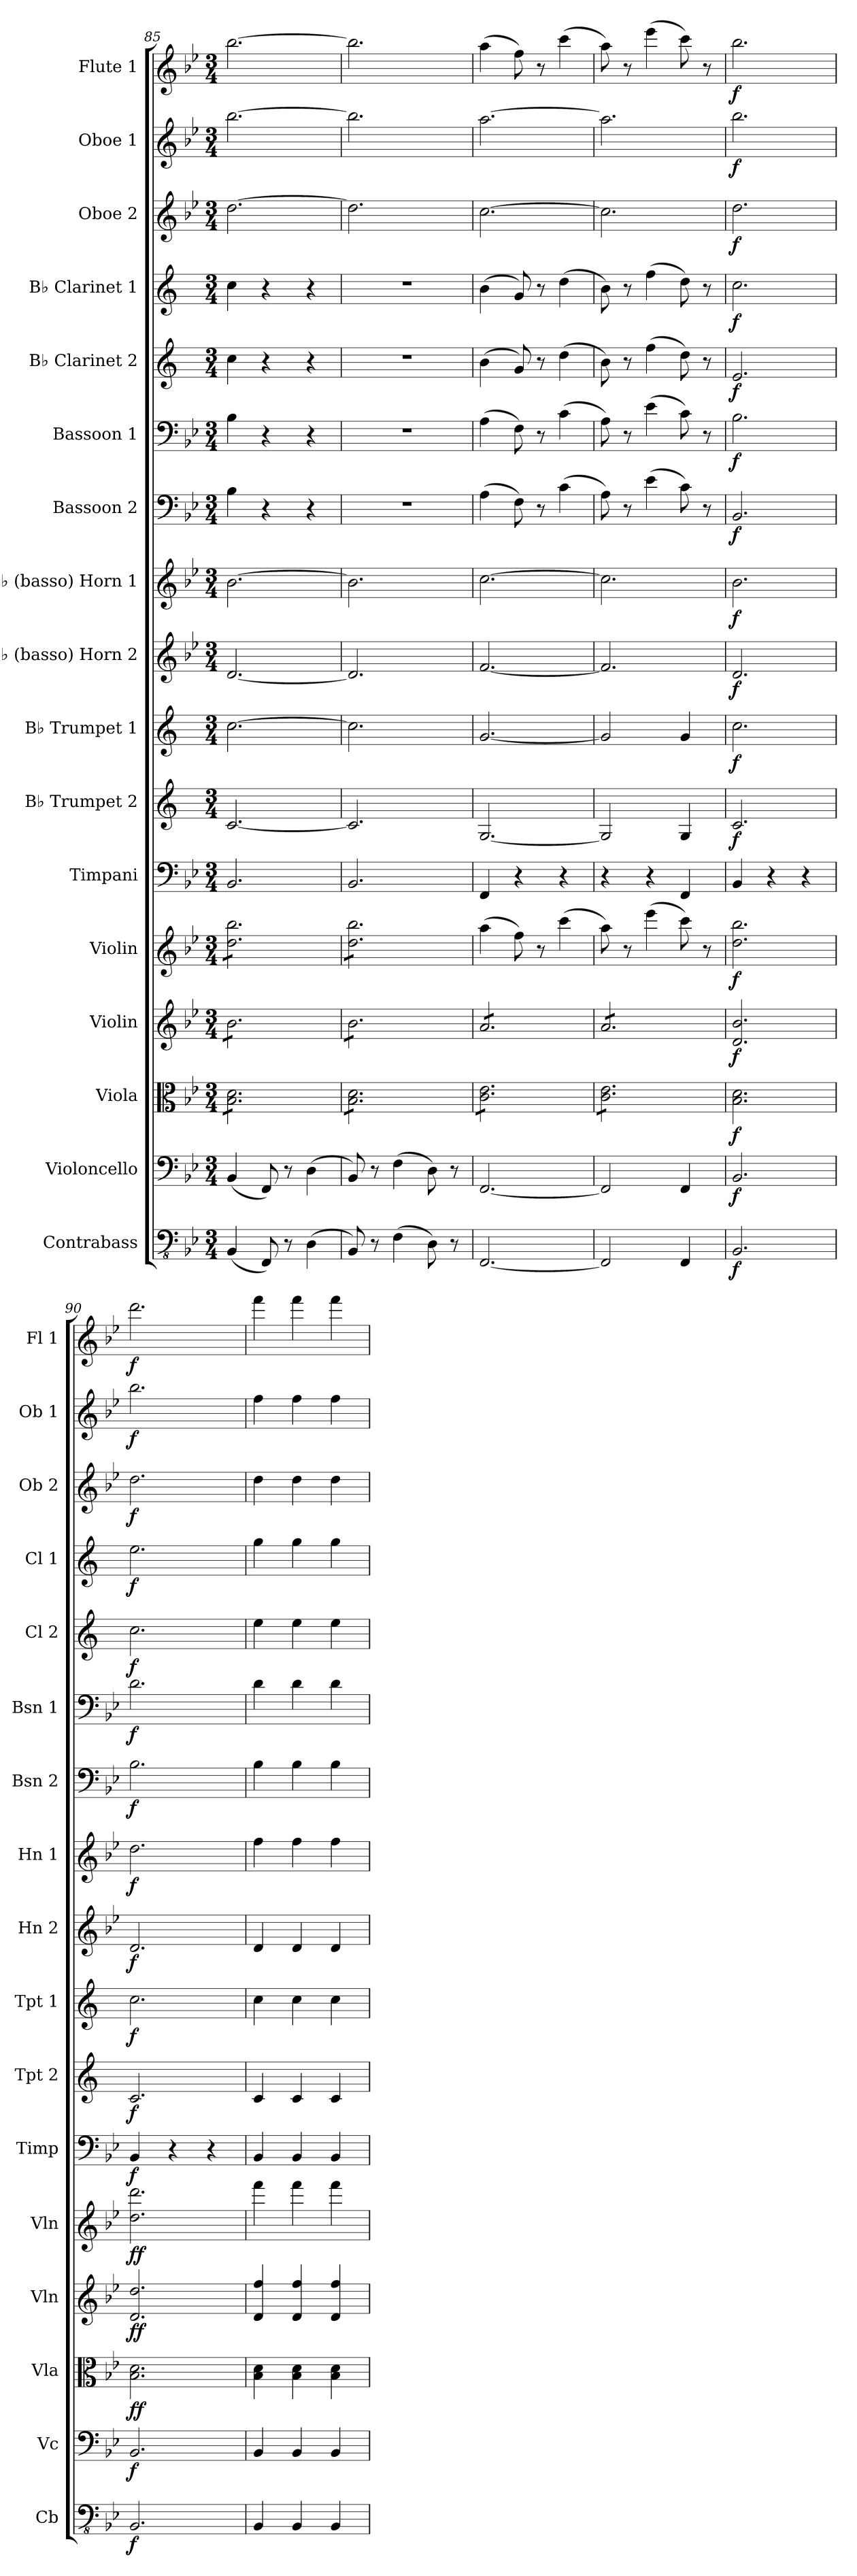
**kern	**dynam	**kern	**dynam	**kern	**dynam	**kern	**dynam	**kern	**dynam	**kern	**dynam	**kern	**dynam	**kern	**dynam	**kern	**dynam	**kern	**dynam	**kern	**dynam	**kern	**dynam	**kern	**dynam	**kern	**dynam	**kern	**dynam	**kern	**dynam	**kern	**dynam
*part17	*part17	*part16	*part16	*part15	*part15	*part14	*part14	*part13	*part13	*part12	*part12	*part11	*part11	*part10	*part10	*part9	*part9	*part8	*part8	*part7	*part7	*part6	*part6	*part5	*part5	*part4	*part4	*part3	*part3	*part2	*part2	*part1	*part1
*staff17	*staff17	*staff16	*staff16	*staff15	*staff15	*staff14	*staff14	*staff13	*staff13	*staff12	*staff12	*staff11	*staff11	*staff10	*staff10	*staff9	*staff9	*staff8	*staff8	*staff7	*staff7	*staff6	*staff6	*staff5	*staff5	*staff4	*staff4	*staff3	*staff3	*staff2	*staff2	*staff1	*staff1
*I"Contrabass	*	*I"Violoncello	*	*I"Viola	*	*I"Violin	*	*I"Violin	*	*I"Timpani	*	*I"B♭ Trumpet 2	*	*I"B♭ Trumpet 1	*	*I"B♭ (basso) Horn 2	*	*I"B♭ (basso) Horn 1	*	*I"Bassoon 2	*	*I"Bassoon 1	*	*I"B♭ Clarinet 2	*	*I"B♭ Clarinet 1	*	*I"Oboe 2	*	*I"Oboe 1	*	*I"Flute 1	*
*I'Cb	*	*I'Vc	*	*I'Vla	*	*I'Vln	*	*I'Vln	*	*I'Timp	*	*I'Tpt 2	*	*I'Tpt 1	*	*I'Hn 2	*	*I'Hn 1	*	*I'Bsn 2	*	*I'Bsn 1	*	*I'Cl 2	*	*I'Cl 1	*	*I'Ob 2	*	*I'Ob 1	*	*I'Fl 1	*
*clefFv4	*	*clefF4	*	*clefC3	*	*clefG2	*	*clefG2	*	*clefF4	*	*clefG2	*	*clefG2	*	*clefG2	*	*clefG2	*	*clefF4	*	*clefF4	*	*clefG2	*	*clefG2	*	*clefG2	*	*clefG2	*	*clefG2	*
*	*	*	*	*	*	*	*	*	*	*	*	*ITrd1c2	*	*ITrd1c2	*	*ITrd8c14	*	*ITrd8c14	*	*	*	*	*	*ITrd1c2	*	*ITrd1c2	*	*	*	*	*	*	*
*k[b-e-]	*	*k[b-e-]	*	*k[b-e-]	*	*k[b-e-]	*	*k[b-e-]	*	*k[b-e-]	*	*k[b-e-]	*	*k[b-e-]	*	*k[b-e-]	*	*k[b-e-]	*	*k[b-e-]	*	*k[b-e-]	*	*k[b-e-]	*	*k[b-e-]	*	*k[b-e-]	*	*k[b-e-]	*	*k[b-e-]	*
*M3/4	*	*M3/4	*	*M3/4	*	*M3/4	*	*M3/4	*	*M3/4	*	*M3/4	*	*M3/4	*	*M3/4	*	*M3/4	*	*M3/4	*	*M3/4	*	*M3/4	*	*M3/4	*	*M3/4	*	*M3/4	*	*M3/4	*
=85	=85	=85	=85	=85	=85	=85	=85	=85	=85	=85	=85	=85	=85	=85	=85	=85	=85	=85	=85	=85	=85	=85	=85	=85	=85	=85	=85	=85	=85	=85	=85	=85	=85
*	*	*	*	*tremolo	*	*	*	*	*	*	*	*	*	*	*	*	*	*	*	*	*	*	*	*	*	*	*	*	*	*	*	*	*
*	*	*	*	*	*	*tremolo	*	*	*	*	*	*	*	*	*	*	*	*	*	*	*	*	*	*	*	*	*	*	*	*	*	*	*
*	*	*	*	*	*	*	*	*tremolo	*	*	*	*	*	*	*	*	*	*	*	*	*	*	*	*	*	*	*	*	*	*	*	*	*
(4BBB-/	.	(4BB-/	.	8B-\ 8d\L	.	8b-\L	.	8dd\ 8bb-\L	.	2.BB-/	.	[2.B-/	.	[2.b-\	.	[2.D/	.	[2.B-\	.	4B-\	.	4B-\	.	4b-\	.	4b-\	.	[2.dd\	.	[2.bb-\	.	[2.bb-\	.
.	.	.	.	8B-\ 8d\	.	8b-\	.	8dd\ 8bb-\	.	.	.	.	.	.	.	.	.	.	.	.	.	.	.	.	.	.	.	.	.	.	.	.	.
8FFF/)	.	8FF/)	.	8B-\ 8d\	.	8b-\	.	8dd\ 8bb-\	.	.	.	.	.	.	.	.	.	.	.	4r	.	4r	.	4r	.	4r	.	.	.	.	.	.	.
8r	.	8r	.	8B-\ 8d\	.	8b-\	.	8dd\ 8bb-\	.	.	.	.	.	.	.	.	.	.	.	.	.	.	.	.	.	.	.	.	.	.	.	.	.
(4DD\	.	(4D\	.	8B-\ 8d\	.	8b-\	.	8dd\ 8bb-\	.	.	.	.	.	.	.	.	.	.	.	4r	.	4r	.	4r	.	4r	.	.	.	.	.	.	.
.	.	.	.	8B-\ 8d\J	.	8b-\J	.	8dd\ 8bb-\J	.	.	.	.	.	.	.	.	.	.	.	.	.	.	.	.	.	.	.	.	.	.	.	.	.
=86	=86	=86	=86	=86	=86	=86	=86	=86	=86	=86	=86	=86	=86	=86	=86	=86	=86	=86	=86	=86	=86	=86	=86	=86	=86	=86	=86	=86	=86	=86	=86	=86	=86
8BBB-/)	.	8BB-/)	.	8B-\ 8d\L	.	8b-\L	.	8dd\ 8bb-\L	.	2.BB-/	.	2.B-/]	.	2.b-\]	.	2.D/]	.	2.B-\]	.	2.r	.	2.r	.	2.r	.	2.r	.	2.dd\]	.	2.bb-\]	.	2.bb-\]	.
8r	.	8r	.	8B-\ 8d\	.	8b-\	.	8dd\ 8bb-\	.	.	.	.	.	.	.	.	.	.	.	.	.	.	.	.	.	.	.	.	.	.	.	.	.
(4FF\	.	(4F\	.	8B-\ 8d\	.	8b-\	.	8dd\ 8bb-\	.	.	.	.	.	.	.	.	.	.	.	.	.	.	.	.	.	.	.	.	.	.	.	.	.
.	.	.	.	8B-\ 8d\	.	8b-\	.	8dd\ 8bb-\	.	.	.	.	.	.	.	.	.	.	.	.	.	.	.	.	.	.	.	.	.	.	.	.	.
8DD\)	.	8D\)	.	8B-\ 8d\	.	8b-\	.	8dd\ 8bb-\	.	.	.	.	.	.	.	.	.	.	.	.	.	.	.	.	.	.	.	.	.	.	.	.	.
8r	.	8r	.	8B-\ 8d\J	.	8b-\J	.	8dd\ 8bb-\J	.	.	.	.	.	.	.	.	.	.	.	.	.	.	.	.	.	.	.	.	.	.	.	.	.
*	*	*	*	*	*	*	*	*Xtremolo	*	*	*	*	*	*	*	*	*	*	*	*	*	*	*	*	*	*	*	*	*	*	*	*	*
!!LO:PB:g=z
=87	=87	=87	=87	=87	=87	=87	=87	=87	=87	=87	=87	=87	=87	=87	=87	=87	=87	=87	=87	=87	=87	=87	=87	=87	=87	=87	=87	=87	=87	=87	=87	=87	=87
[2.FFF/	.	[2.FF/	.	8c\ 8e-\L	.	8a/L	.	(4aa\	.	4FF/	.	[2.F/	.	[2.f/	.	[2.F/	.	[2.c\	.	(4A\	.	(4A\	.	(4a\	.	(4a\	.	[2.cc\	.	[2.aa\	.	(4aa\	.
.	.	.	.	8c\ 8e-\	.	8a/	.	.	.	.	.	.	.	.	.	.	.	.	.	.	.	.	.	.	.	.	.	.	.	.	.	.	.
.	.	.	.	8c\ 8e-\	.	8a/	.	8ff\)	.	4r	.	.	.	.	.	.	.	.	.	8F\)	.	8F\)	.	8f/)	.	8f/)	.	.	.	.	.	8ff\)	.
.	.	.	.	8c\ 8e-\	.	8a/	.	8r	.	.	.	.	.	.	.	.	.	.	.	8r	.	8r	.	8r	.	8r	.	.	.	.	.	8r	.
.	.	.	.	8c\ 8e-\	.	8a/	.	(4ccc\	.	4r	.	.	.	.	.	.	.	.	.	(4c\	.	(4c\	.	(4cc\	.	(4cc\	.	.	.	.	.	(4ccc\	.
.	.	.	.	8c\ 8e-\J	.	8a/J	.	.	.	.	.	.	.	.	.	.	.	.	.	.	.	.	.	.	.	.	.	.	.	.	.	.	.
=88	=88	=88	=88	=88	=88	=88	=88	=88	=88	=88	=88	=88	=88	=88	=88	=88	=88	=88	=88	=88	=88	=88	=88	=88	=88	=88	=88	=88	=88	=88	=88	=88	=88
2FFF/]	.	2FF/]	.	8c\ 8e-\L	.	8a/L	.	8aa\)	.	4r	.	2F/]	.	2f/]	.	2.F/]	.	2.c\]	.	8A\)	.	8A\)	.	8a\)	.	8a\)	.	2.cc\]	.	2.aa\]	.	8aa\)	.
.	.	.	.	8c\ 8e-\	.	8a/	.	8r	.	.	.	.	.	.	.	.	.	.	.	8r	.	8r	.	8r	.	8r	.	.	.	.	.	8r	.
.	.	.	.	8c\ 8e-\	.	8a/	.	(4eee-\	.	4r	.	.	.	.	.	.	.	.	.	(4e-\	.	(4e-\	.	(4ee-\	.	(4ee-\	.	.	.	.	.	(4eee-\	.
.	.	.	.	8c\ 8e-\	.	8a/	.	.	.	.	.	.	.	.	.	.	.	.	.	.	.	.	.	.	.	.	.	.	.	.	.	.	.
4FFF/	.	4FF/	.	8c\ 8e-\	.	8a/	.	8ccc\)	.	4FF/	.	4F/	.	4f/	.	.	.	.	.	8c\)	.	8c\)	.	8cc\)	.	8cc\)	.	.	.	.	.	8ccc\)	.
.	.	.	.	8c\ 8e-\J	.	8a/J	.	8r	.	.	.	.	.	.	.	.	.	.	.	8r	.	8r	.	8r	.	8r	.	.	.	.	.	8r	.
*	*	*	*	*	*	*Xtremolo	*	*	*	*	*	*	*	*	*	*	*	*	*	*	*	*	*	*	*	*	*	*	*	*	*	*	*
*	*	*	*	*Xtremolo	*	*	*	*	*	*	*	*	*	*	*	*	*	*	*	*	*	*	*	*	*	*	*	*	*	*	*	*	*
=89	=89	=89	=89	=89	=89	=89	=89	=89	=89	=89	=89	=89	=89	=89	=89	=89	=89	=89	=89	=89	=89	=89	=89	=89	=89	=89	=89	=89	=89	=89	=89	=89	=89
!	!LO:DY:b	!	!LO:DY:b	!	!LO:DY:b	!	!LO:DY:b	!	!LO:DY:b	!	!	!	!LO:DY:b	!	!LO:DY:b	!	!LO:DY:b	!	!LO:DY:b	!	!LO:DY:b	!	!LO:DY:b	!	!LO:DY:b	!	!LO:DY:b	!	!LO:DY:b	!	!LO:DY:b	!	!LO:DY:b
2.BBB-/	f	2.BB-/	f	2.B-\ 2.d\	f	2.d/ 2.b-/	f	2.dd\ 2.bb-\	f	4BB-/	.	2.B-/	f	2.b-\	f	2.D/	f	2.B-\	f	2.BB-/	f	2.B-\	f	2.d/	f	2.b-\	f	2.dd\	f	2.bb-\	f	2.bb-\	f
.	.	.	.	.	.	.	.	.	.	4r	.	.	.	.	.	.	.	.	.	.	.	.	.	.	.	.	.	.	.	.	.	.	.
.	.	.	.	.	.	.	.	.	.	4r	.	.	.	.	.	.	.	.	.	.	.	.	.	.	.	.	.	.	.	.	.	.	.
=90	=90	=90	=90	=90	=90	=90	=90	=90	=90	=90	=90	=90	=90	=90	=90	=90	=90	=90	=90	=90	=90	=90	=90	=90	=90	=90	=90	=90	=90	=90	=90	=90	=90
!	!LO:DY:b	!	!LO:DY:b	!	!LO:DY:b	!	!	!	!	!	!	!	!	!	!	!	!	!	!	!	!	!	!	!	!	!	!	!	!	!	!	!	!
!	!	!	!	!	!LO:DY:n=1:b	!	!LO:DY:b	!	!	!	!	!	!	!	!	!	!	!	!	!	!	!	!	!	!	!	!	!	!	!	!	!	!
!	!	!	!	!	!	!	!LO:DY:n=1:b	!	!LO:DY:b	!	!	!	!	!	!	!	!	!	!	!	!	!	!	!	!	!	!	!	!	!	!	!	!
!	!	!	!	!	!	!	!	!	!LO:DY:n=1:b	!	!LO:DY:b	!	!LO:DY:b	!	!LO:DY:b	!	!LO:DY:b	!	!LO:DY:b	!	!LO:DY:b	!	!LO:DY:b	!	!LO:DY:b	!	!LO:DY:b	!	!LO:DY:b	!	!LO:DY:b	!	!LO:DY:b
2.BBB-/	f	2.BB-/	f	2.B-\ 2.d\	f f	2.d/ 2.dd/	f f	2.dd\ 2.ddd\	f f	4BB-/	f	2.B-/	f	2.b-\	f	2.D/	f	2.d\	f	2.B-\	f	2.d\	f	2.b-\	f	2.dd\	f	2.dd\	f	2.bb-\	f	2.ddd\	f
.	.	.	.	.	.	.	.	.	.	4r	.	.	.	.	.	.	.	.	.	.	.	.	.	.	.	.	.	.	.	.	.	.	.
.	.	.	.	.	.	.	.	.	.	4r	.	.	.	.	.	.	.	.	.	.	.	.	.	.	.	.	.	.	.	.	.	.	.
=91	=91	=91	=91	=91	=91	=91	=91	=91	=91	=91	=91	=91	=91	=91	=91	=91	=91	=91	=91	=91	=91	=91	=91	=91	=91	=91	=91	=91	=91	=91	=91	=91	=91
4BBB-/	.	4BB-/	.	4B-\ 4d\	.	4d/ 4ff/	.	4fff\	.	4BB-/	.	4B-/	.	4b-\	.	4D/	.	4f\	.	4B-\	.	4d\	.	4dd\	.	4ff\	.	4dd\	.	4ff\	.	4fff\	.
4BBB-/	.	4BB-/	.	4B-\ 4d\	.	4d/ 4ff/	.	4fff\	.	4BB-/	.	4B-/	.	4b-\	.	4D/	.	4f\	.	4B-\	.	4d\	.	4dd\	.	4ff\	.	4dd\	.	4ff\	.	4fff\	.
4BBB-/	.	4BB-/	.	4B-\ 4d\	.	4d/ 4ff/	.	4fff\	.	4BB-/	.	4B-/	.	4b-\	.	4D/	.	4f\	.	4B-\	.	4d\	.	4dd\	.	4ff\	.	4dd\	.	4ff\	.	4fff\	.
=	=	=	=	=	=	=	=	=	=	=	=	=	=	=	=	=	=	=	=	=	=	=	=	=	=	=	=	=	=	=	=	=	=
*-	*-	*-	*-	*-	*-	*-	*-	*-	*-	*-	*-	*-	*-	*-	*-	*-	*-	*-	*-	*-	*-	*-	*-	*-	*-	*-	*-	*-	*-	*-	*-	*-	*-
